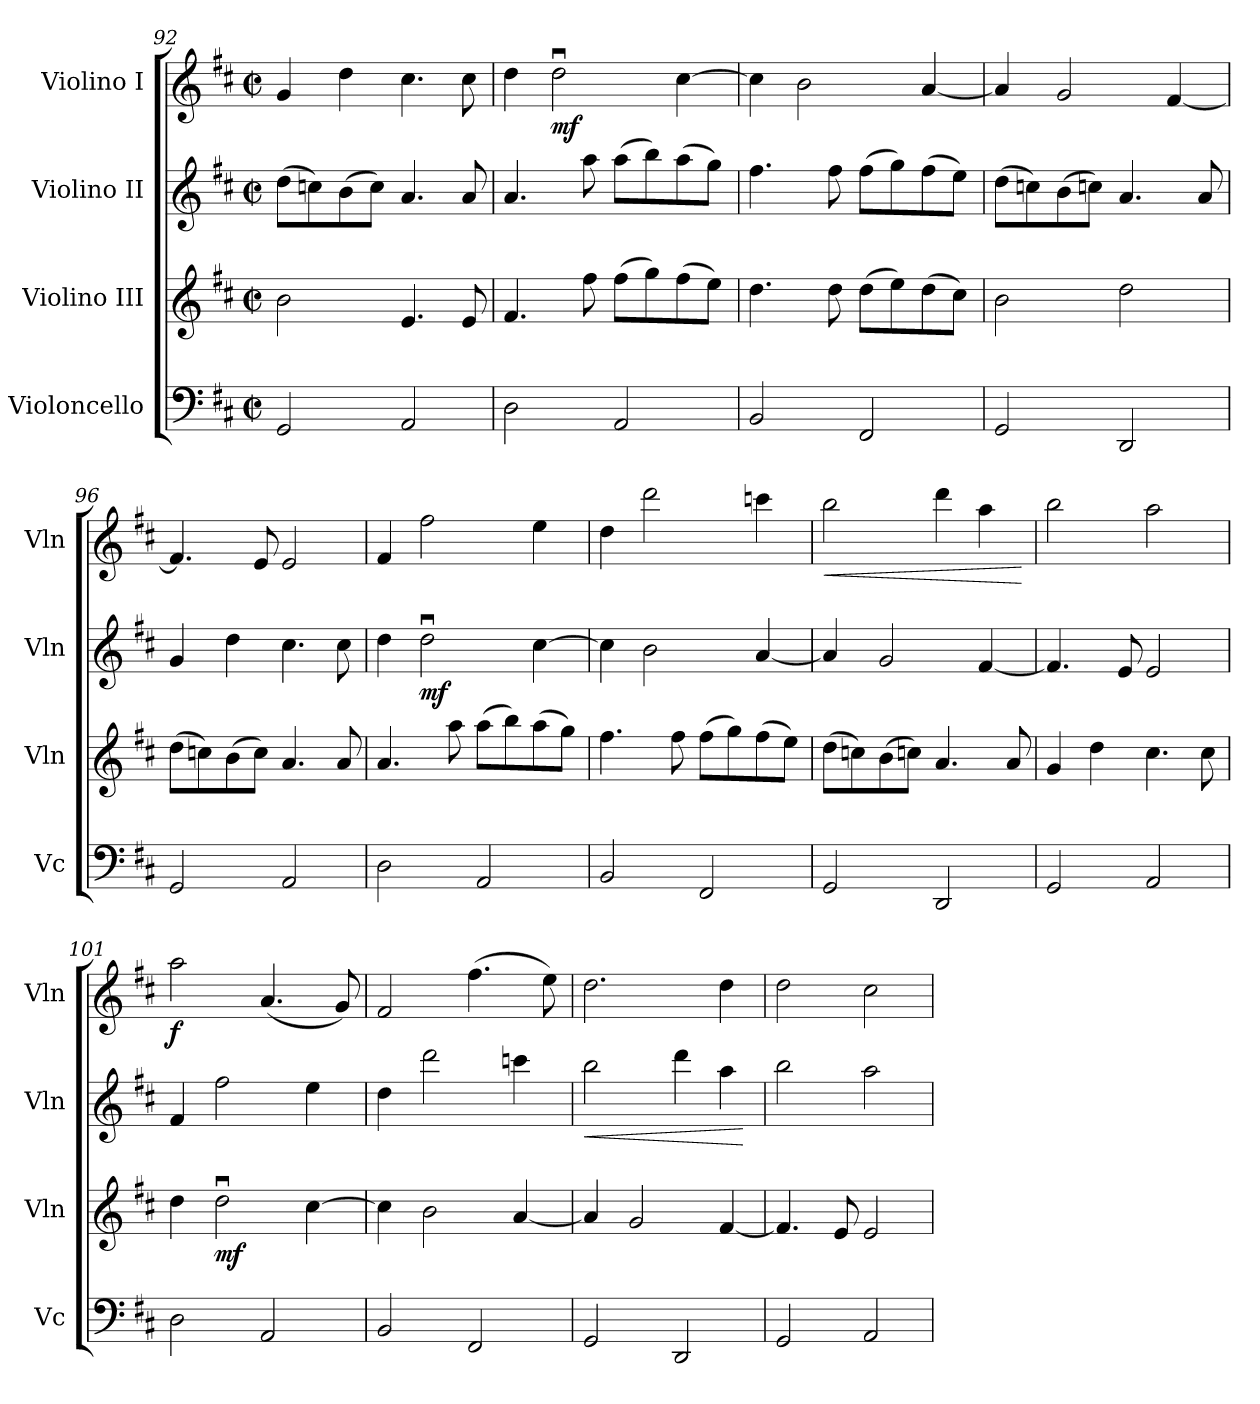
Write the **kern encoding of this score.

**kern	**kern	**dynam	**kern	**dynam	**kern	**dynam
*part4	*part3	*part3	*part2	*part2	*part1	*part1
*staff4	*staff3	*staff3	*staff2	*staff2	*staff1	*staff1
*I"Violoncello	*I"Violino III	*	*I"Violino II	*	*I"Violino I	*
*I'Vc	*I'Vln	*	*I'Vln	*	*I'Vln	*
*clefF4	*clefG2	*	*clefG2	*	*clefG2	*
*k[f#c#]	*k[f#c#]	*	*k[f#c#]	*	*k[f#c#]	*
*M4/4	*M4/4	*	*M4/4	*	*M4/4	*
*met(c|)	*met(c|)	*	*met(c|)	*	*met(c|)	*
=92	=92	=92	=92	=92	=92	=92
2GG/	2b\	.	(8dd\L	.	4g/	.
.	.	.	8ccn\)	.	.	.
.	.	.	(8b\	.	4dd\	.
.	.	.	8cc\J)	.	.	.
2AA/	4.e/	.	4.a/	.	4.cc#\	.
.	8e/	.	8a/	.	8cc#\	.
=93	=93	=93	=93	=93	=93	=93
2D\	4.f#/	.	4.a/	.	4dd\	.
!	!	!	!	!	!	!LO:DY:b
.	.	.	.	.	2ddu\	mf
!	!	!LO:DY:b	!	!	!	!
.	8ff#\	other-dynamics	8aa\	.	.	.
2AA/	(8ff#\L	.	(8aa\L	.	.	.
.	8gg\)	.	8bb\)	.	.	.
.	(8ff#\	.	(8aa\	.	[4cc#\	.
.	8ee\J)	.	8gg\J)	.	.	.
=94	=94	=94	=94	=94	=94	=94
2BB/	4.dd\	.	4.ff#\	.	4cc#\]	.
.	.	.	.	.	2b\	.
.	8dd\	.	8ff#\	.	.	.
2FF#/	(8dd\L	.	(8ff#\L	.	.	.
.	8ee\)	.	8gg\)	.	.	.
.	(8dd\	.	(8ff#\	.	[4a/	.
.	8cc#\J)	.	8ee\J)	.	.	.
!!LO:LB:g=z
=95	=95	=95	=95	=95	=95	=95
2GG/	2b\	.	(8dd\L	.	4a/]	.
.	.	.	8ccn\)	.	.	.
.	.	.	(8b\	.	2g/	.
.	.	.	8ccn\J)	.	.	.
2DD/	2dd\	.	4.a/	.	.	.
.	.	.	.	.	[4f#/	.
.	.	.	8a/	.	.	.
=96	=96	=96	=96	=96	=96	=96
2GG/	(8dd\L	.	4g/	.	4.f#/]	.
.	8ccn\)	.	.	.	.	.
.	(8b\	.	4dd\	.	.	.
.	8cc\J)	.	.	.	8e/	.
2AA/	4.a/	.	4.cc#\	.	2e/	.
.	8a/	.	8cc#\	.	.	.
=97	=97	=97	=97	=97	=97	=97
2D\	4.a/	.	4dd\	.	4f#/	.
!	!	!	!	!LO:DY:b	!	!
.	.	.	2ddu\	mf	2ff#\	.
.	8aa\	.	.	.	.	.
2AA/	(8aa\L	.	.	.	.	.
.	8bb\)	.	.	.	.	.
.	(8aa\	.	[4cc#\	.	4ee\	.
.	8gg\J)	.	.	.	.	.
=98	=98	=98	=98	=98	=98	=98
2BB/	4.ff#\	.	4cc#\]	.	4dd\	.
.	.	.	2b\	.	2ddd\	.
.	8ff#\	.	.	.	.	.
2FF#/	(8ff#\L	.	.	.	.	.
.	8gg\)	.	.	.	.	.
.	(8ff#\	.	[4a/	.	4cccn\	.
.	8ee\J)	.	.	.	.	.
=99	=99	=99	=99	=99	=99	=99
!	!	!	!	!	!	!LO:HP:b
2GG/	(8dd\L	.	4a/]	.	2bb\	<
.	8ccn\)	.	.	.	.	.
.	(8b\	.	2g/	.	.	.
.	8ccn\J)	.	.	.	.	.
2DD/	4.a/	.	.	.	4ddd\	.
.	.	.	[4f#/	.	4aa\	.
.	8a/	.	.	.	.	.
.	.	.	.	.	.	[
=100	=100	=100	=100	=100	=100	=100
2GG/	4g/	.	4.f#/]	.	2bb\	.
.	4dd\	.	.	.	.	.
.	.	.	8e/	.	.	.
2AA/	4.cc#\	.	2e/	.	2aa\	.
.	8cc#\	.	.	.	.	.
!!LO:PB:g=z
=101	=101	=101	=101	=101	=101	=101
!	!	!	!	!	!	!LO:DY:b
2D\	4dd\	.	4f#/	.	2aa\	f
!	!	!LO:DY:b	!	!	!	!
.	2ddu\	mf	2ff#\	.	.	.
2AA/	.	.	.	.	(4.a/	.
.	[4cc#\	.	4ee\	.	.	.
.	.	.	.	.	8g/)	.
=102	=102	=102	=102	=102	=102	=102
2BB/	4cc#\]	.	4dd\	.	2f#/	.
.	2b\	.	2ddd\	.	.	.
2FF#/	.	.	.	.	(4.ff#\	.
.	[4a/	.	4cccn\	.	.	.
.	.	.	.	.	8ee\)	.
=103	=103	=103	=103	=103	=103	=103
!	!	!	!	!LO:HP:b	!	!
2GG/	4a/]	.	2bb\	<	2.dd\	.
.	2g/	.	.	.	.	.
2DD/	.	.	4ddd\	.	.	.
.	[4f#/	.	4aa\	.	4dd\	.
.	.	.	.	[	.	.
=104	=104	=104	=104	=104	=104	=104
2GG/	4.f#/]	.	2bb\	.	2dd\	.
.	8e/	.	.	.	.	.
2AA/	2e/	.	2aa\	.	2cc#\	.
=	=	=	=	=	=	=
*-	*-	*-	*-	*-	*-	*-
